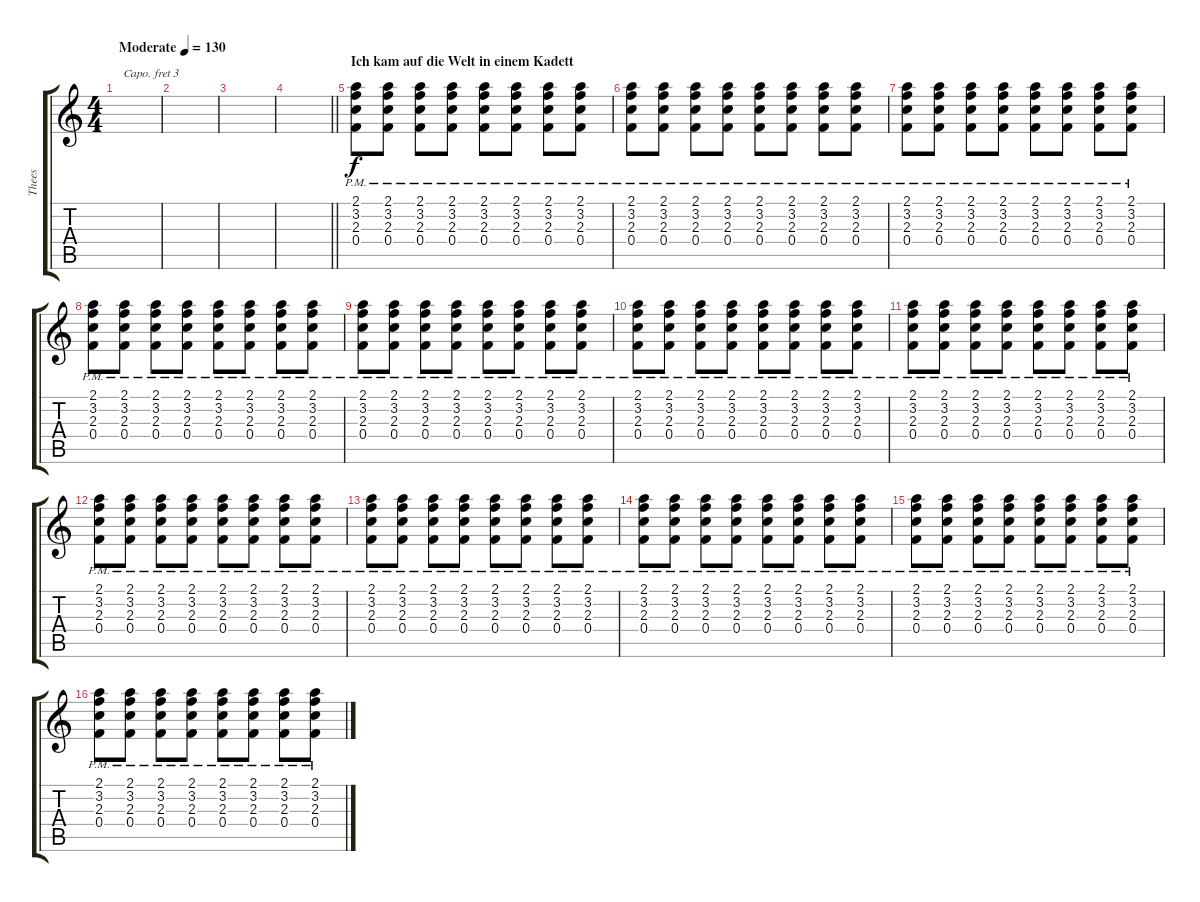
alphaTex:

\track ("Thees" "Thees") {instrument acousticguitarsteel}
\staff {score tabs}
\capo 3
\tuning (E4 B3 G3 D3 A2 E2) {hide}
\ts (4 4)
\tempo (130 "Moderate")
\clef g2
\ks c
|
|
|
\barLineRight lightlight
|
\section ("" "Ich kam auf die Welt in einem Kadett")
(2.1{pm} 3.2{pm} 2.3{pm} 0.4{pm}).8 (2.1{pm} 3.2{pm} 2.3{pm} 0.4{pm}).8 (2.1{pm} 3.2{pm} 2.3{pm} 0.4{pm}).8 (2.1{pm} 3.2{pm} 2.3{pm} 0.4{pm}).8 (2.1{pm} 3.2{pm} 2.3{pm} 0.4{pm}).8 (2.1{pm} 3.2{pm} 2.3{pm} 0.4{pm}).8 (2.1{pm} 3.2{pm} 2.3{pm} 0.4{pm}).8 (2.1{pm} 3.2{pm} 2.3{pm} 0.4{pm}).8 |
(2.1{pm} 3.2{pm} 2.3{pm} 0.4{pm}).8 (2.1{pm} 3.2{pm} 2.3{pm} 0.4{pm}).8 (2.1{pm} 3.2{pm} 2.3{pm} 0.4{pm}).8 (2.1{pm} 3.2{pm} 2.3{pm} 0.4{pm}).8 (2.1{pm} 3.2{pm} 2.3{pm} 0.4{pm}).8 (2.1{pm} 3.2{pm} 2.3{pm} 0.4{pm}).8 (2.1{pm} 3.2{pm} 2.3{pm} 0.4{pm}).8 (2.1{pm} 3.2{pm} 2.3{pm} 0.4{pm}).8 |
(2.1{pm} 3.2{pm} 2.3{pm} 0.4{pm}).8 (2.1{pm} 3.2{pm} 2.3{pm} 0.4{pm}).8 (2.1{pm} 3.2{pm} 2.3{pm} 0.4{pm}).8 (2.1{pm} 3.2{pm} 2.3{pm} 0.4{pm}).8 (2.1{pm} 3.2{pm} 2.3{pm} 0.4{pm}).8 (2.1{pm} 3.2{pm} 2.3{pm} 0.4{pm}).8 (2.1{pm} 3.2{pm} 2.3{pm} 0.4{pm}).8 (2.1{pm} 3.2{pm} 2.3{pm} 0.4{pm}).8 |
(2.1{pm} 3.2{pm} 2.3{pm} 0.4{pm}).8 (2.1{pm} 3.2{pm} 2.3{pm} 0.4{pm}).8 (2.1{pm} 3.2{pm} 2.3{pm} 0.4{pm}).8 (2.1{pm} 3.2{pm} 2.3{pm} 0.4{pm}).8 (2.1{pm} 3.2{pm} 2.3{pm} 0.4{pm}).8 (2.1{pm} 3.2{pm} 2.3{pm} 0.4{pm}).8 (2.1{pm} 3.2{pm} 2.3{pm} 0.4{pm}).8 (2.1{pm} 3.2{pm} 2.3{pm} 0.4{pm}).8 |
(2.1{pm} 3.2{pm} 2.3{pm} 0.4{pm}).8 (2.1{pm} 3.2{pm} 2.3{pm} 0.4{pm}).8 (2.1{pm} 3.2{pm} 2.3{pm} 0.4{pm}).8 (2.1{pm} 3.2{pm} 2.3{pm} 0.4{pm}).8 (2.1{pm} 3.2{pm} 2.3{pm} 0.4{pm}).8 (2.1{pm} 3.2{pm} 2.3{pm} 0.4{pm}).8 (2.1{pm} 3.2{pm} 2.3{pm} 0.4{pm}).8 (2.1{pm} 3.2{pm} 2.3{pm} 0.4{pm}).8 |
(2.1{pm} 3.2{pm} 2.3{pm} 0.4{pm}).8 (2.1{pm} 3.2{pm} 2.3{pm} 0.4{pm}).8 (2.1{pm} 3.2{pm} 2.3{pm} 0.4{pm}).8 (2.1{pm} 3.2{pm} 2.3{pm} 0.4{pm}).8 (2.1{pm} 3.2{pm} 2.3{pm} 0.4{pm}).8 (2.1{pm} 3.2{pm} 2.3{pm} 0.4{pm}).8 (2.1{pm} 3.2{pm} 2.3{pm} 0.4{pm}).8 (2.1{pm} 3.2{pm} 2.3{pm} 0.4{pm}).8 |
(2.1{pm} 3.2{pm} 2.3{pm} 0.4{pm}).8 (2.1{pm} 3.2{pm} 2.3{pm} 0.4{pm}).8 (2.1{pm} 3.2{pm} 2.3{pm} 0.4{pm}).8 (2.1{pm} 3.2{pm} 2.3{pm} 0.4{pm}).8 (2.1{pm} 3.2{pm} 2.3{pm} 0.4{pm}).8 (2.1{pm} 3.2{pm} 2.3{pm} 0.4{pm}).8 (2.1{pm} 3.2{pm} 2.3{pm} 0.4{pm}).8 (2.1{pm} 3.2{pm} 2.3{pm} 0.4{pm}).8 |
(2.1{pm} 3.2{pm} 2.3{pm} 0.4{pm}).8 (2.1{pm} 3.2{pm} 2.3{pm} 0.4{pm}).8 (2.1{pm} 3.2{pm} 2.3{pm} 0.4{pm}).8 (2.1{pm} 3.2{pm} 2.3{pm} 0.4{pm}).8 (2.1{pm} 3.2{pm} 2.3{pm} 0.4{pm}).8 (2.1{pm} 3.2{pm} 2.3{pm} 0.4{pm}).8 (2.1{pm} 3.2{pm} 2.3{pm} 0.4{pm}).8 (2.1{pm} 3.2{pm} 2.3{pm} 0.4{pm}).8 |
(2.1{pm} 3.2{pm} 2.3{pm} 0.4{pm}).8 (2.1{pm} 3.2{pm} 2.3{pm} 0.4{pm}).8 (2.1{pm} 3.2{pm} 2.3{pm} 0.4{pm}).8 (2.1{pm} 3.2{pm} 2.3{pm} 0.4{pm}).8 (2.1{pm} 3.2{pm} 2.3{pm} 0.4{pm}).8 (2.1{pm} 3.2{pm} 2.3{pm} 0.4{pm}).8 (2.1{pm} 3.2{pm} 2.3{pm} 0.4{pm}).8 (2.1{pm} 3.2{pm} 2.3{pm} 0.4{pm}).8 |
(2.1{pm} 3.2{pm} 2.3{pm} 0.4{pm}).8 (2.1{pm} 3.2{pm} 2.3{pm} 0.4{pm}).8 (2.1{pm} 3.2{pm} 2.3{pm} 0.4{pm}).8 (2.1{pm} 3.2{pm} 2.3{pm} 0.4{pm}).8 (2.1{pm} 3.2{pm} 2.3{pm} 0.4{pm}).8 (2.1{pm} 3.2{pm} 2.3{pm} 0.4{pm}).8 (2.1{pm} 3.2{pm} 2.3{pm} 0.4{pm}).8 (2.1{pm} 3.2{pm} 2.3{pm} 0.4{pm}).8 |
(2.1{pm} 3.2{pm} 2.3{pm} 0.4{pm}).8 (2.1{pm} 3.2{pm} 2.3{pm} 0.4{pm}).8 (2.1{pm} 3.2{pm} 2.3{pm} 0.4{pm}).8 (2.1{pm} 3.2{pm} 2.3{pm} 0.4{pm}).8 (2.1{pm} 3.2{pm} 2.3{pm} 0.4{pm}).8 (2.1{pm} 3.2{pm} 2.3{pm} 0.4{pm}).8 (2.1{pm} 3.2{pm} 2.3{pm} 0.4{pm}).8 (2.1{pm} 3.2{pm} 2.3{pm} 0.4{pm}).8 |
(2.1{pm} 3.2{pm} 2.3{pm} 0.4{pm}).8 (2.1{pm} 3.2{pm} 2.3{pm} 0.4{pm}).8 (2.1{pm} 3.2{pm} 2.3{pm} 0.4{pm}).8 (2.1{pm} 3.2{pm} 2.3{pm} 0.4{pm}).8 (2.1{pm} 3.2{pm} 2.3{pm} 0.4{pm}).8 (2.1{pm} 3.2{pm} 2.3{pm} 0.4{pm}).8 (2.1{pm} 3.2{pm} 2.3{pm} 0.4{pm}).8 (2.1{pm} 3.2{pm} 2.3{pm} 0.4{pm}).8
